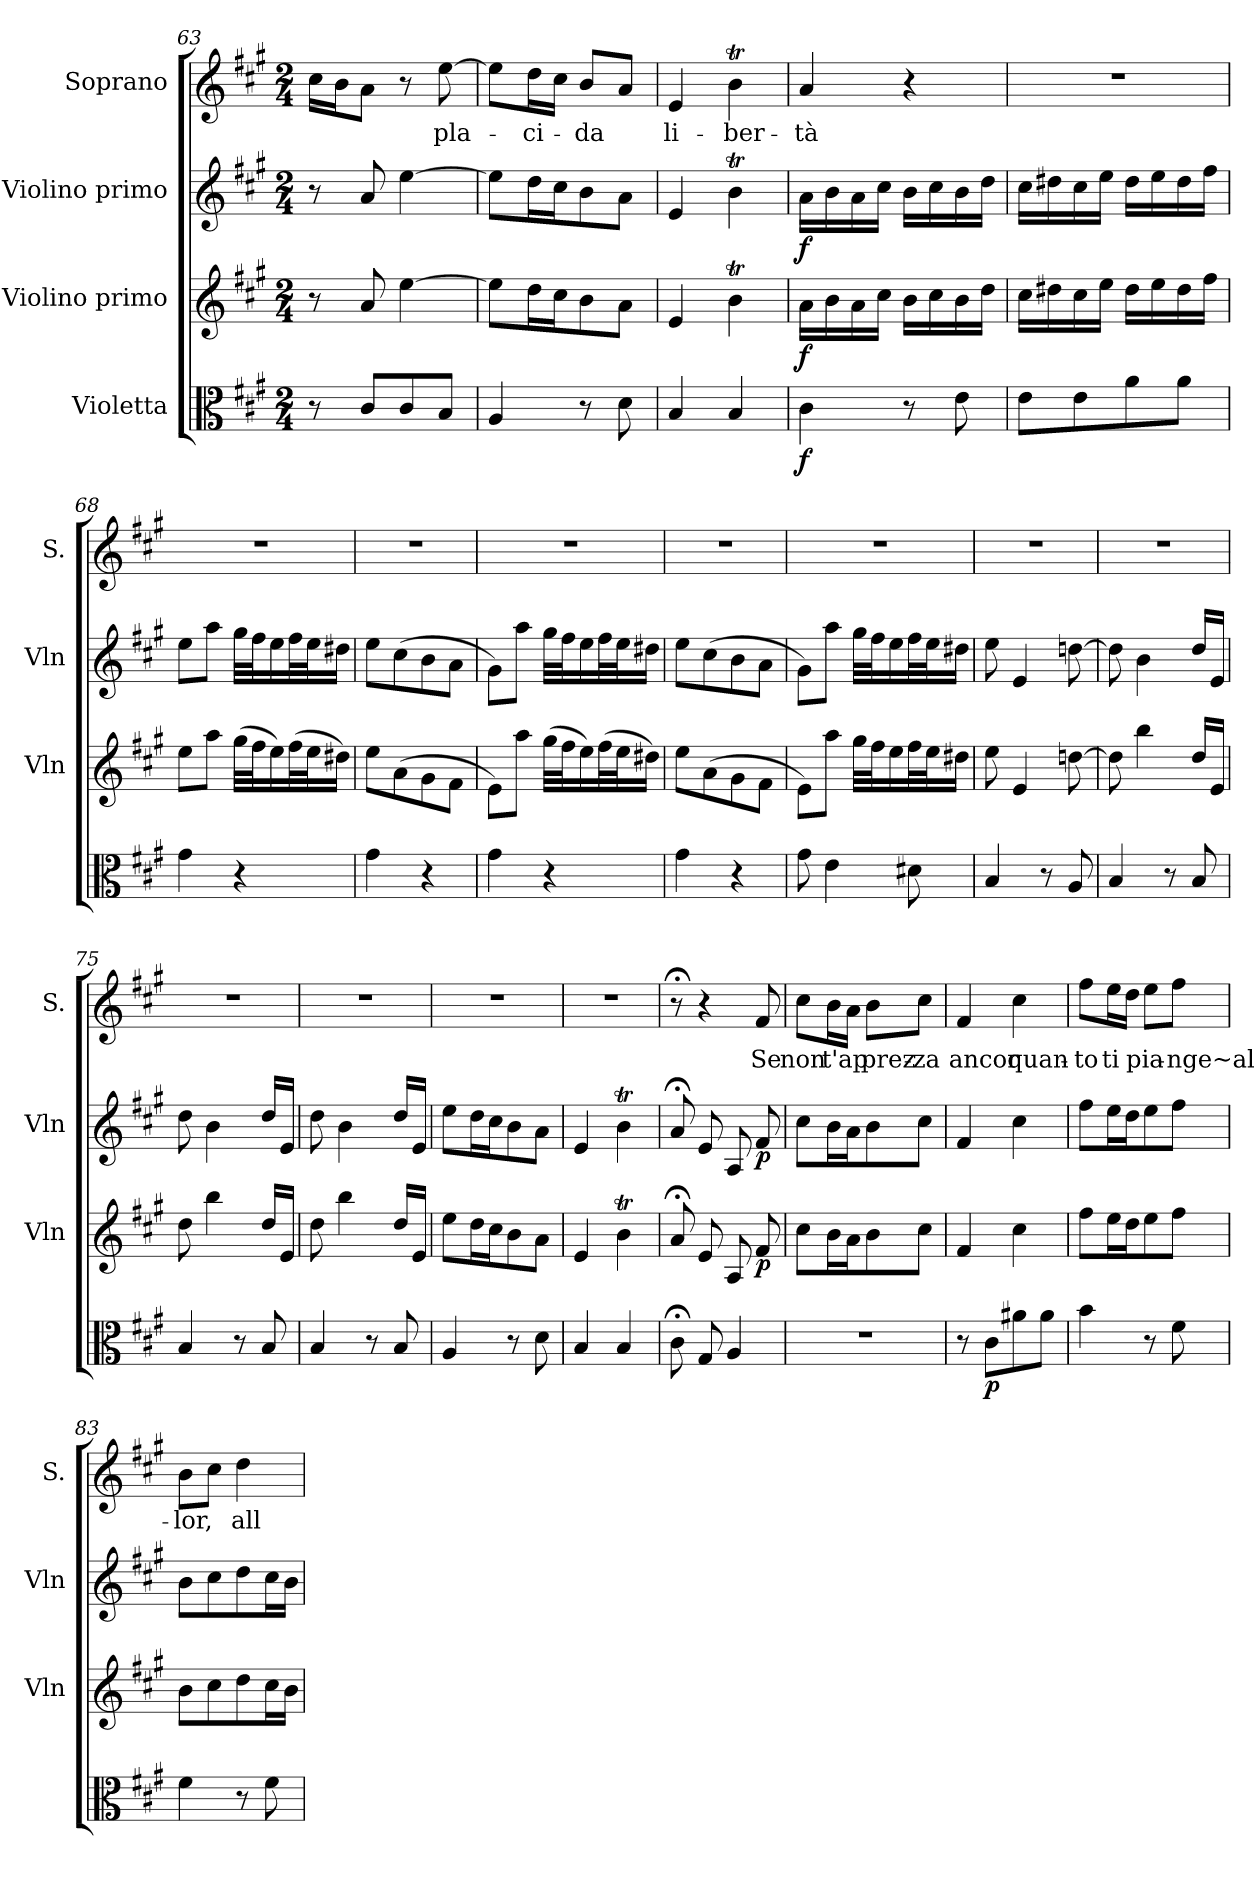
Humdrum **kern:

**kern	**dynam	**kern	**dynam	**kern	**dynam	**kern	**text
*part4	*part4	*part3	*part3	*part2	*part2	*part1	*part1
*staff4	*staff4	*staff3	*staff3	*staff2	*staff2	*staff1	*staff1
*I"Violetta	*	*I"Violino primo	*	*I"Violino primo	*	*I"Soprano	*
*	*	*I'Vln	*	*I'Vln	*	*I'S.	*
*clefC3	*	*clefG2	*	*clefG2	*	*clefG2	*
*k[f#c#g#]	*	*k[f#c#g#]	*	*k[f#c#g#]	*	*k[f#c#g#]	*
*M2/4	*	*M2/4	*	*M2/4	*	*M2/4	*
=63	=63	=63	=63	=63	=63	=63	=63
8r	.	8r	.	8r	.	16cc#LL	.
.	.	.	.	.	.	16bJ	.
8c#L	.	8a	.	8a	.	8aJ	.
8c#	.	[4ee	.	[4ee	.	8r	.
8BJ	.	.	.	.	.	[8ee	pla-
!!LO:LB:g=z
=64	=64	=64	=64	=64	=64	=64	=64
4A	.	8eeL]	.	8eeL]	.	8eeL]	.
.	.	16ddL	.	16ddL	.	16ddL	-ci-
.	.	16cc#J	.	16cc#J	.	16cc#JJ	.
8r	.	8b	.	8b	.	8bL	-da
8d	.	8aJ	.	8aJ	.	8aJ	.
=65	=65	=65	=65	=65	=65	=65	=65
4B	.	4e	.	4e	.	4e	li-
4B	.	4bT	.	4bT	.	4bT	-ber-
=66	=66	=66	=66	=66	=66	=66	=66
4c#	f	16aLL	f	16aLL	f	4a	-tà
.	.	16b	.	16b	.	.	.
.	.	16a	.	16a	.	.	.
.	.	16cc#JJ	.	16cc#JJ	.	.	.
8r	.	16bLL	.	16bLL	.	4r	.
.	.	16cc#	.	16cc#	.	.	.
8e	.	16b	.	16b	.	.	.
.	.	16ddJJ	.	16ddJJ	.	.	.
=67	=67	=67	=67	=67	=67	=67	=67
8eL	.	16cc#LL	.	16cc#LL	.	2r	.
.	.	16dd#X	.	16dd#X	.	.	.
8e	.	16cc#	.	16cc#	.	.	.
.	.	16eeJJ	.	16eeJJ	.	.	.
8a	.	16dd#LL	.	16dd#LL	.	.	.
.	.	16ee	.	16ee	.	.	.
8aJ	.	16dd#	.	16dd#	.	.	.
.	.	16ff#JJ	.	16ff#JJ	.	.	.
=68	=68	=68	=68	=68	=68	=68	=68
4g#	.	8eeL	.	8eeL	.	2r	.
.	.	8aaJ	.	8aaJ	.	.	.
4r	.	(32gg#LLL	.	32gg#LLL	.	.	.
.	.	32ff#J	.	32ff#J	.	.	.
.	.	16ee)	.	16ee	.	.	.
.	.	(32ff#L	.	32ff#L	.	.	.
.	.	32eeJ	.	32eeJ	.	.	.
.	.	16dd#XJJ)	.	16dd#XJJ	.	.	.
=69	=69	=69	=69	=69	=69	=69	=69
4g#	.	8eeL	.	8eeL	.	2r	.
.	.	(8a	.	(8cc#	.	.	.
4r	.	8g#	.	8b	.	.	.
.	.	8f#J	.	8aJ	.	.	.
!!LO:PB:g=z
=70	=70	=70	=70	=70	=70	=70	=70
4g#	.	8eL)	.	8g#L)	.	2r	.
.	.	8aaJ	.	8aaJ	.	.	.
4r	.	(32gg#LLL	.	32gg#LLL	.	.	.
.	.	32ff#J	.	32ff#J	.	.	.
.	.	16ee)	.	16ee	.	.	.
.	.	(32ff#L	.	32ff#L	.	.	.
.	.	32eeJ	.	32eeJ	.	.	.
.	.	16dd#XJJ)	.	16dd#XJJ	.	.	.
=71	=71	=71	=71	=71	=71	=71	=71
4g#	.	8eeL	.	8eeL	.	2r	.
.	.	(8a	.	(8cc#	.	.	.
4r	.	8g#	.	8b	.	.	.
.	.	8f#J	.	8aJ	.	.	.
=72	=72	=72	=72	=72	=72	=72	=72
8g#	.	8eL)	.	8g#L)	.	2r	.
4e	.	8aaJ	.	8aaJ	.	.	.
.	.	32gg#LLL	.	32gg#LLL	.	.	.
.	.	32ff#J	.	32ff#J	.	.	.
.	.	16ee	.	16ee	.	.	.
8d#X	.	32ff#L	.	32ff#L	.	.	.
.	.	32eeJ	.	32eeJ	.	.	.
.	.	16dd#XJJ	.	16dd#XJJ	.	.	.
=73	=73	=73	=73	=73	=73	=73	=73
4B	.	8ee	.	8ee	.	2r	.
.	.	4e	.	4e	.	.	.
8r	.	.	.	.	.	.	.
8A	.	[8ddn	.	[8ddn	.	.	.
=74	=74	=74	=74	=74	=74	=74	=74
4B	.	8dd]	.	8dd]	.	2r	.
.	.	4bb	.	4b	.	.	.
8r	.	.	.	.	.	.	.
8B	.	16ddLL	.	16ddLL	.	.	.
.	.	16eJJ	.	16eJJ	.	.	.
!!LO:LB:g=z
=75	=75	=75	=75	=75	=75	=75	=75
4B	.	8dd	.	8dd	.	2r	.
.	.	4bb	.	4b	.	.	.
8r	.	.	.	.	.	.	.
8B	.	16ddLL	.	16ddLL	.	.	.
.	.	16eJJ	.	16eJJ	.	.	.
=76	=76	=76	=76	=76	=76	=76	=76
4B	.	8dd	.	8dd	.	2r	.
.	.	4bb	.	4b	.	.	.
8r	.	.	.	.	.	.	.
8B	.	16ddLL	.	16ddLL	.	.	.
.	.	16eJJ	.	16eJJ	.	.	.
=77	=77	=77	=77	=77	=77	=77	=77
4A	.	8eeL	.	8eeL	.	2r	.
.	.	16ddL	.	16ddL	.	.	.
.	.	16cc#J	.	16cc#J	.	.	.
8r	.	8b	.	8b	.	.	.
8d	.	8aJ	.	8aJ	.	.	.
=78	=78	=78	=78	=78	=78	=78	=78
4B	.	4e	.	4e	.	2r	.
4B	.	4bT	.	4bT	.	.	.
=79	=79	=79	=79	=79	=79	=79	=79
8c#;<	.	8a;<	.	8a;<	.	8r;<	.
8G#	.	8e	.	8e	.	4r	.
4A	.	8A	.	8A	.	.	.
.	.	8f#	p	8f#	p	8f#	Se
=80	=80	=80	=80	=80	=80	=80	=80
2r	.	8cc#L	.	8cc#L	.	8cc#L	non
.	.	16bL	.	16bL	.	16bL	t'ap
.	.	16aJ	.	16aJ	.	16aJJ	.
.	.	8b	.	8b	.	8bL	prez-
.	.	8cc#J	.	8cc#J	.	8cc#J	-za
!!LO:LB:g=z
=81	=81	=81	=81	=81	=81	=81	=81
8r	.	4f#	.	4f#	.	4f#	ancor
8c#L	p	.	.	.	.	.	.
8a#X	.	4cc#	.	4cc#	.	4cc#	quan-
8a#J	.	.	.	.	.	.	.
=82	=82	=82	=82	=82	=82	=82	=82
4b	.	8ff#L	.	8ff#L	.	8ff#L	-to
.	.	16eeL	.	16eeL	.	16eeL	ti
.	.	16ddJ	.	16ddJ	.	16ddJJ	.
8r	.	8ee	.	8ee	.	8eeL	pia-
8f#	.	8ff#J	.	8ff#J	.	8ff#J	-nge~al-
=83	=83	=83	=83	=83	=83	=83	=83
4f#	.	8bL	.	8bL	.	8bL	-lor,
.	.	8cc#	.	8cc#	.	8cc#J	.
8r	.	8dd	.	8dd	.	4dd	all-
8f#	.	16cc#L	.	16cc#L	.	.	.
.	.	16bJJ	.	16bJJ	.	.	.
=	=	=	=	=	=	=	=
*-	*-	*-	*-	*-	*-	*-	*-
